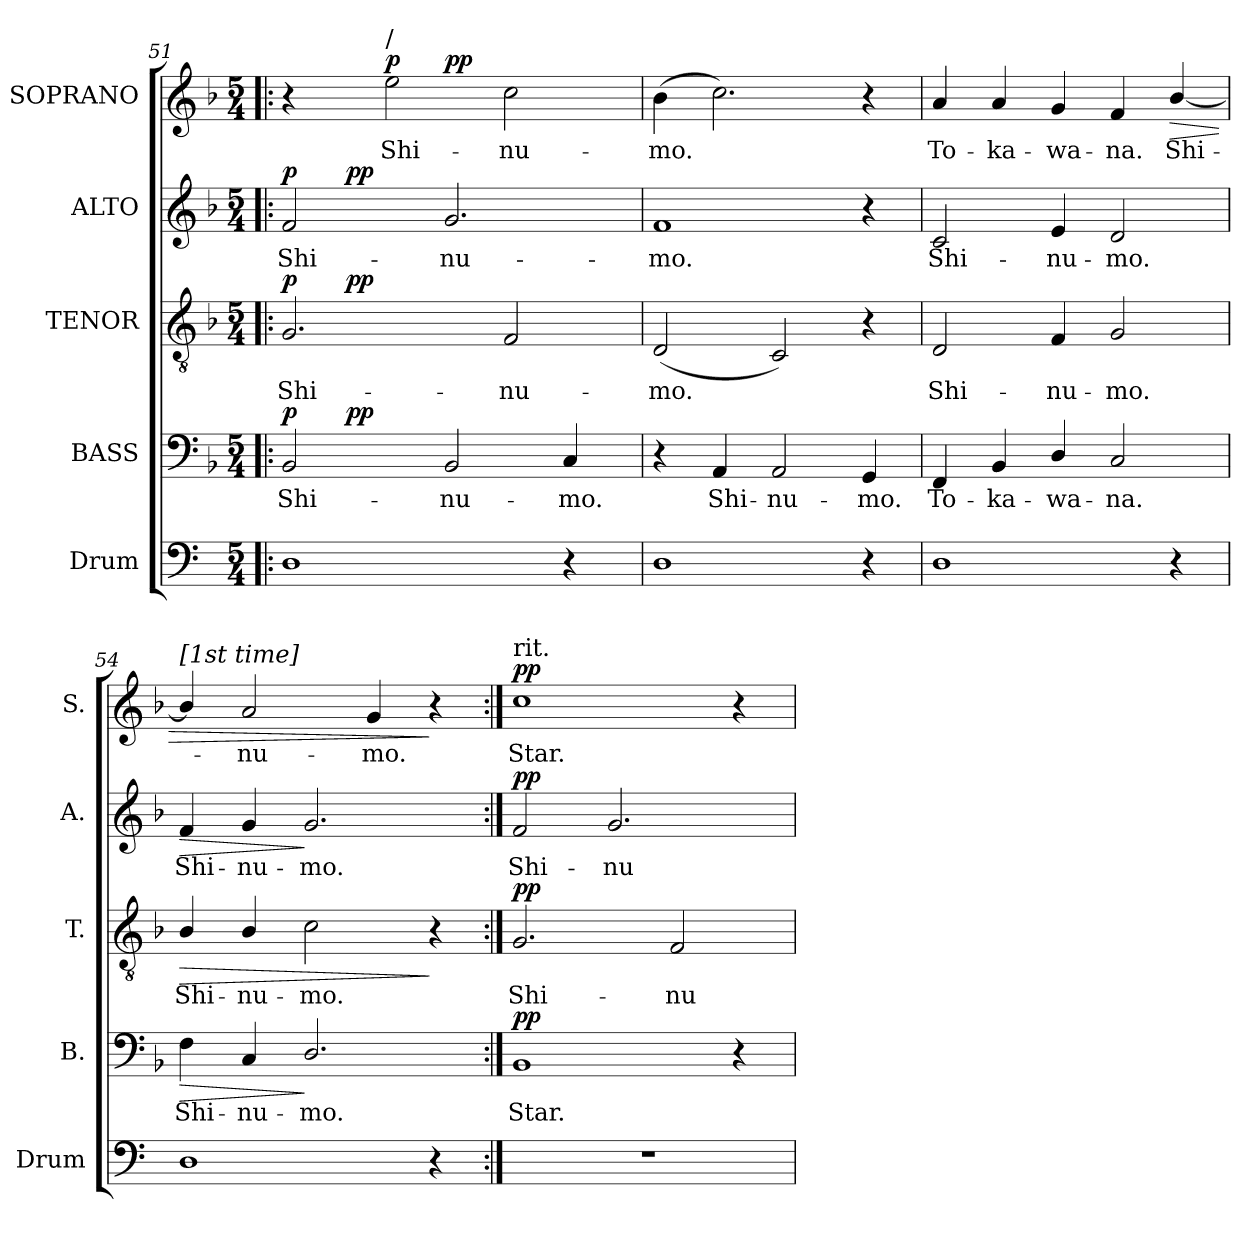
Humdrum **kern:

**kern	**kern	**text	**dynam	**kern	**text	**dynam	**kern	**text	**dynam	**kern	**text	**dynam
*part5	*part4	*part4	*part4	*part3	*part3	*part3	*part2	*part2	*part2	*part1	*part1	*part1
*staff5	*staff4	*staff4	*staff4	*staff3	*staff3	*staff3	*staff2	*staff2	*staff2	*staff1	*staff1	*staff1
*I"Drum	*I"BASS	*	*	*I"TENOR	*	*	*I"ALTO	*	*	*I"SOPRANO	*	*
*I'Drum	*I'B.	*	*	*I'T.	*	*	*I'A.	*	*	*I'S.	*	*
!!LO:PB:g=z
*clefF4	*clefF4	*	*	*clefGv2	*	*	*clefG2	*	*	*clefG2	*	*
*	*	*	*	*ITrd7c12	*	*	*	*	*	*	*	*
*k[]	*k[b-]	*	*	*k[b-]	*	*	*k[b-]	*	*	*k[b-]	*	*
*a:	*d:	*	*	*d:	*	*	*d:	*	*	*d:	*	*
*M5/4	*M5/4	*	*	*M5/4	*	*	*M5/4	*	*	*M5/4	*	*
=51!|:	=51!|:	=51!|:	=51!|:	=51!|:	=51!|:	=51!|:	=51!|:	=51!|:	=51!|:	=51!|:	=51!|:	=51!|:
!	!	!LO:LY:b:color=#000000	!	!	!	!	!	!	!	!	!	!
!	!	!	!	!	!LO:LY:b:color=#000000	!	!	!	!	!	!	!
!	!	!	!	!	!	!	!LO:TX:a:t=/	!	!	!	!	!
!	!	!	!	!LO:TX:a:t=/	!	!	!	!	!	!	!	!
!	!LO:TX:a:t=/	!	!	!	!	!	!	!	!	!	!	!
!	!	!	!	!	!	!	!	!LO:LY:b:color=#000000	!	!	!	!
*	*^	*	*	*^	*	*	*^	*	*	*^	*	*
1Di	2BB-i/	16ryy	Shi-	p	2.GGi/	16ryy	Shi-	p	2fi/	16ryy	Shi-	p	4r	2ryy	.	.
.	.	32ryy	.	.	.	32ryy	.	.	.	32ryy	.	.	.	.	.	.
.	.	64ryy	.	.	.	64ryy	.	.	.	64ryy	.	.	.	.	.	.
.	.	128...ryy	.	.	.	128...ryy	.	.	.	128...ryy	.	.	.	.	.	.
.	.	1ryy	.	pp	.	1ryy	.	pp	.	1ryy	.	pp	.	.	.	.
!	!	!	!	!	!	!	!	!	!	!	!	!	!LO:TX:a:t=/	!	!	!
!	!	!	!	!	!	!	!	!	!	!	!	!	!	!	!LO:LY:b:color=#000000	!
.	.	.	.	.	.	.	.	.	.	.	.	.	2eei\	.	Shi-	p
!	!	!	!LO:LY:b:color=#000000	!	!	!	!	!	!	!	!	!	!	!	!	!
!	!	!	!	!	!	!	!	!	!	!	!LO:LY:b:color=#000000	!	!	!	!	!
.	2BB-i/	.	-nu-	.	.	.	.	.	2.gi/	.	-nu-	.	.	2.ryy	.	pp
!	!	!	!	!	!	!	!LO:LY:b:color=#000000	!	!	!	!	!	!	!	!	!
!	!	!	!	!	!	!	!	!	!	!	!	!	!	!	!LO:LY:b:color=#000000	!
.	.	.	.	.	2FFi/	.	-nu-	.	.	.	.	.	2cci\	.	-nu-	.
!	!	!	!LO:LY:b:color=#000000	!	!	!	!	!	!	!	!	!	!	!	!	!
4r	4Ci/	.	-mo.	.	.	.	.	.	.	.	.	.	.	.	.	.
.	.	8ryy	.	.	.	8ryy	.	.	.	8ryy	.	.	.	.	.	.
.	.	1024ryy	.	.	.	1024ryy	.	.	.	1024ryy	.	.	.	.	.	.
*	*v	*v	*	*	*	*	*	*	*v	*v	*	*	*v	*v	*	*
*	*	*	*	*v	*v	*	*	*	*	*	*	*	*
=52	=52	=52	=52	=52	=52	=52	=52	=52	=52	=52	=52	=52
*	*^	*	*	*^	*	*	*^	*	*	*^	*	*
!	!	!	!	!	!	!	!LO:LY:b:color=#000000	!	!	!	!	!	!	!	!	!
*	*v	*v	*	*	*	*	*	*	*v	*v	*	*	*v	*v	*	*
*	*	*	*	*v	*v	*	*	*	*	*	*	*	*
*	*^	*	*	*^	*	*	*^	*	*	*^	*	*
!	!	!	!	!	!	!	!	!	!	!	!LO:LY:b:color=#000000	!	!	!	!	!
*	*v	*v	*	*	*	*	*	*	*v	*v	*	*	*v	*v	*	*
*	*	*	*	*v	*v	*	*	*	*	*	*	*	*
*	*^	*	*	*^	*	*	*^	*	*	*^	*	*
!	!	!	!	!	!	!	!	!	!	!	!	!	!	!	!LO:LY:b:color=#000000	!
*	*v	*v	*	*	*	*	*	*	*v	*v	*	*	*v	*v	*	*
*	*	*	*	*v	*v	*	*	*	*	*	*	*	*
1Di	4r	.	.	(2DDi/	-mo.	.	1fi	-mo.	.	(4b-i\	-mo.	.
!	!	!LO:LY:b:color=#000000	!	!	!	!	!	!	!	!	!	!
.	4AAi/	Shi-	.	.	.	.	.	.	.	2.cci\)	.	.
!	!	!LO:LY:b:color=#000000	!	!	!	!	!	!	!	!	!	!
.	2AAi/	-nu-	.	2CCi/)	.	.	.	.	.	.	.	.
!	!	!LO:LY:b:color=#000000	!	!	!	!	!	!	!	!	!	!
4r	4GGi/	-mo.	.	4r	.	.	4r	.	.	4r	.	.
=53	=53	=53	=53	=53	=53	=53	=53	=53	=53	=53	=53	=53
!	!	!LO:LY:b:color=#000000	!	!	!	!	!	!	!	!	!	!
!	!	!	!	!	!LO:LY:b:color=#000000	!	!	!	!	!	!	!
!	!	!	!	!	!	!	!	!LO:LY:b:color=#000000	!	!	!	!
!	!	!	!	!	!	!	!	!	!	!	!LO:LY:b:color=#000000	!
1Di	4FFi/	To-	.	2DDi/	Shi-	.	2ci/	Shi-	.	4ai/	To-	.
!	!	!LO:LY:b:color=#000000	!	!	!	!	!	!	!	!	!	!
!	!	!	!	!	!	!	!	!	!	!	!LO:LY:b:color=#000000	!
.	4BB-i/	-ka-	.	.	.	.	.	.	.	4ai/	-ka-	.
!	!	!LO:LY:b:color=#000000	!	!	!	!	!	!	!	!	!	!
!	!	!	!	!	!LO:LY:b:color=#000000	!	!	!	!	!	!	!
!	!	!	!	!	!	!	!	!LO:LY:b:color=#000000	!	!	!	!
!	!	!	!	!	!	!	!	!	!	!	!LO:LY:b:color=#000000	!
.	4Di/	-wa-	.	4FFi/	-nu-	.	4ei/	-nu-	.	4gi/	-wa-	.
!	!	!LO:LY:b:color=#000000	!	!	!	!	!	!	!	!	!	!
!	!	!	!	!	!LO:LY:b:color=#000000	!	!	!	!	!	!	!
!	!	!	!	!	!	!	!	!LO:LY:b:color=#000000	!	!	!	!
!	!	!	!	!	!	!	!	!	!	!	!LO:LY:b:color=#000000	!
.	2Ci/	-na.	.	2GGi/	-mo.	.	2di/	-mo.	.	4fi/	-na.	.
!	!	!	!	!	!	!	!	!	!	!	!LO:LY:b:color=#000000	!LO:HP:b
4r	.	.	.	.	.	.	.	.	.	[4b-i/	Shi-	>
=54	=54	=54	=54	=54	=54	=54	=54	=54	=54	=54	=54	=54
!	!	!LO:LY:b:color=#000000	!LO:HP:b	!	!	!	!	!	!	!	!	!
!	!	!	!	!	!LO:LY:b:color=#000000	!LO:HP:b	!	!	!	!	!	!
!	!	!	!	!	!	!	!	!	!	!LO:TX:a:t=[1st time]	!	!
!	!	!	!	!	!	!	!	!LO:LY:b:color=#000000	!LO:HP:b	!	!	!
1Di	4Fi\	Shi-	>	4BB-i/	Shi-	>	4fi/	Shi-	>	4b-i/]	.	.
!	!	!LO:LY:b:color=#000000	!	!	!	!	!	!	!	!	!	!
!	!	!	!	!	!LO:LY:b:color=#000000	!	!	!	!	!	!	!
!	!	!	!	!	!	!	!	!LO:LY:b:color=#000000	!	!	!	!
!	!	!	!	!	!	!	!	!	!	!	!LO:LY:b:color=#000000	!
.	4Ci/	-nu-	.	4BB-i/	-nu-	.	4gi/	-nu-	.	2ai/	-nu-	.
!	!	!LO:LY:b:color=#000000	!	!	!	!	!	!	!	!	!	!
!	!	!	!	!	!LO:LY:b:color=#000000	!	!	!	!	!	!	!
!	!	!	!	!	!	!	!	!LO:LY:b:color=#000000	!	!	!	!
.	2.Di/	-mo.	]	2Ci\	-mo.	.	2.gi/	-mo.	]	.	.	.
!	!	!	!	!	!	!	!	!	!	!	!LO:LY:b:color=#000000	!
.	.	.	.	.	.	.	.	.	.	4gi/	-mo.	.
4r	.	.	.	4r	.	]	.	.	.	4r	.	]
!!LO:LB:g=z
=55:|!	=55:|!	=55:|!	=55:|!	=55:|!	=55:|!	=55:|!	=55:|!	=55:|!	=55:|!	=55:|!	=55:|!	=55:|!
!LO:N:vis=1	!	!	!	!	!	!	!	!	!	!	!	!
!	!	!LO:LY:b:color=#000000	!	!	!	!	!	!	!	!	!	!
!	!	!	!	!	!LO:LY:b:color=#000000	!	!	!	!	!	!	!
!	!	!	!	!	!	!	!	!LO:LY:b:color=#000000	!	!	!	!
!	!	!	!	!	!	!	!	!	!	!LO:TX:t=rit.	!	!
!	!	!	!	!	!	!	!	!	!	!	!LO:LY:b:color=#000000	!
4%5r	1BB-i	Star.	pp	2.GGi/	Shi-	pp	2fi/	Shi-	pp	1cci	Star.	pp
!	!	!	!	!	!	!	!	!LO:LY:b:color=#000000	!	!	!	!
.	.	.	.	.	.	.	2.gi/	-nu-	.	.	.	.
!	!	!	!	!	!LO:LY:b:color=#000000	!	!	!	!	!	!	!
.	.	.	.	2FFi/	-nu-	.	.	.	.	.	.	.
.	4r	.	.	.	.	.	.	.	.	4r	.	.
=	=	=	=	=	=	=	=	=	=	=	=	=
*-	*-	*-	*-	*-	*-	*-	*-	*-	*-	*-	*-	*-
